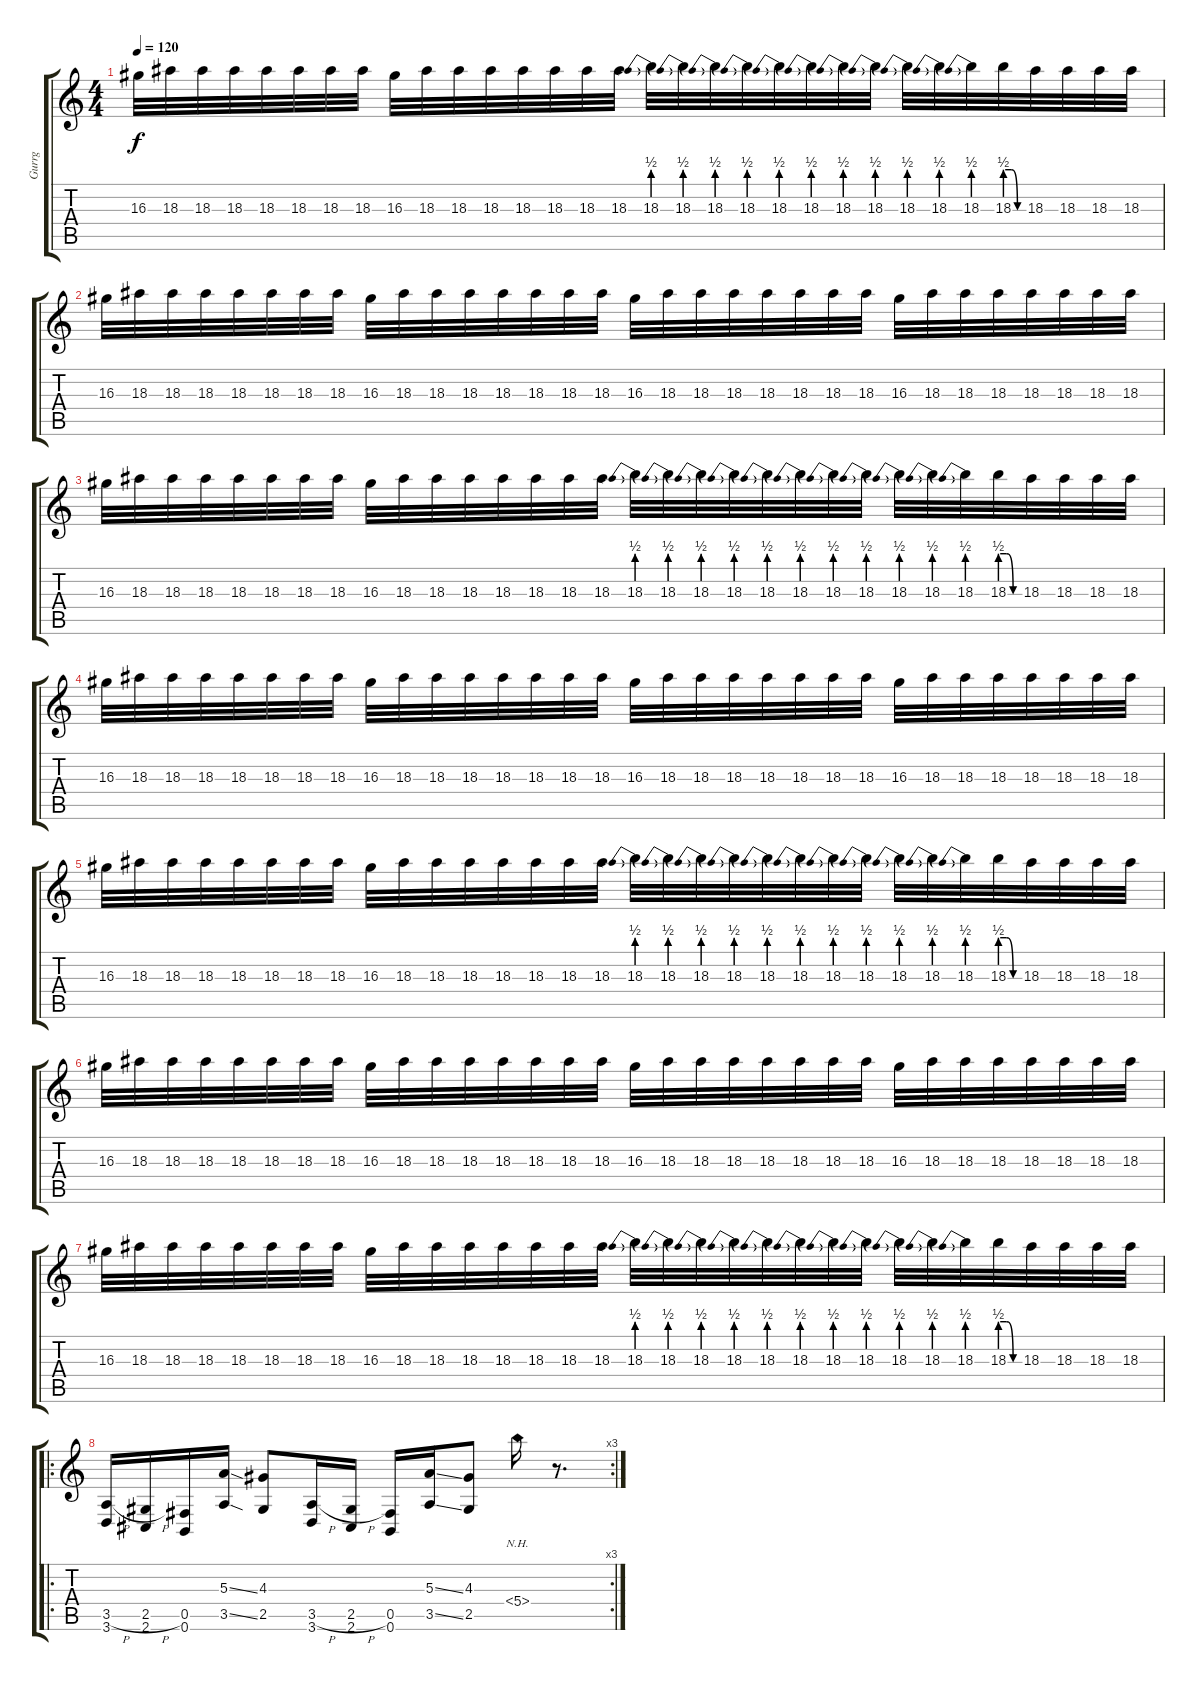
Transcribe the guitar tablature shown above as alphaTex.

\track ("Gurrg" "Gurrg") {instrument overdrivenguitar}
\staff {score tabs}
\tuning (Db4 Ab3 E3 B2 Gb2 B1) {hide}
\ts (4 4)
\tempo 120
\clef g2
\ks c
16.3.32{dy f} 18.3.32 18.3.32 18.3.32 18.3.32 18.3.32 18.3.32 18.3.32 16.3.32 18.3.32 18.3.32 18.3.32 18.3.32 18.3.32 18.3.32 18.3.32 18.3{be (prebend 0 2 60 2)}.32 18.3{be (prebend 0 2 60 2)}.32 18.3{be (prebend 0 2 60 2)}.32 18.3{be (prebend 0 2 60 2)}.32 18.3{be (prebend 0 2 60 2)}.32 18.3{be (prebend 0 2 60 2)}.32 18.3{be (prebend 0 2 60 2)}.32 18.3{be (prebend 0 2 60 2)}.32 18.3{be (prebend 0 2 60 2)}.32 18.3{be (prebend 0 2 60 2)}.32 18.3{be (prebend 0 2 60 2)}.32 18.3{be (custom 0 2 20 2 40 0 60 0)}.32 18.3.32 18.3.32 18.3.32 18.3.32 |
16.3.32 18.3.32 18.3.32 18.3.32 18.3.32 18.3.32 18.3.32 18.3.32 16.3.32 18.3.32 18.3.32 18.3.32 18.3.32 18.3.32 18.3.32 18.3.32 16.3.32 18.3.32 18.3.32 18.3.32 18.3.32 18.3.32 18.3.32 18.3.32 16.3.32 18.3.32 18.3.32 18.3.32 18.3.32 18.3.32 18.3.32 18.3.32 |
16.3.32 18.3.32 18.3.32 18.3.32 18.3.32 18.3.32 18.3.32 18.3.32 16.3.32 18.3.32 18.3.32 18.3.32 18.3.32 18.3.32 18.3.32 18.3.32 18.3{be (prebend 0 2 60 2)}.32 18.3{be (prebend 0 2 60 2)}.32 18.3{be (prebend 0 2 60 2)}.32 18.3{be (prebend 0 2 60 2)}.32 18.3{be (prebend 0 2 60 2)}.32 18.3{be (prebend 0 2 60 2)}.32 18.3{be (prebend 0 2 60 2)}.32 18.3{be (prebend 0 2 60 2)}.32 18.3{be (prebend 0 2 60 2)}.32 18.3{be (prebend 0 2 60 2)}.32 18.3{be (prebend 0 2 60 2)}.32 18.3{be (custom 0 2 20 2 40 0 60 0)}.32 18.3.32 18.3.32 18.3.32 18.3.32 |
16.3.32 18.3.32 18.3.32 18.3.32 18.3.32 18.3.32 18.3.32 18.3.32 16.3.32 18.3.32 18.3.32 18.3.32 18.3.32 18.3.32 18.3.32 18.3.32 16.3.32 18.3.32 18.3.32 18.3.32 18.3.32 18.3.32 18.3.32 18.3.32 16.3.32 18.3.32 18.3.32 18.3.32 18.3.32 18.3.32 18.3.32 18.3.32 |
16.3.32 18.3.32 18.3.32 18.3.32 18.3.32 18.3.32 18.3.32 18.3.32 16.3.32 18.3.32 18.3.32 18.3.32 18.3.32 18.3.32 18.3.32 18.3.32 18.3{be (prebend 0 2 60 2)}.32 18.3{be (prebend 0 2 60 2)}.32 18.3{be (prebend 0 2 60 2)}.32 18.3{be (prebend 0 2 60 2)}.32 18.3{be (prebend 0 2 60 2)}.32 18.3{be (prebend 0 2 60 2)}.32 18.3{be (prebend 0 2 60 2)}.32 18.3{be (prebend 0 2 60 2)}.32 18.3{be (prebend 0 2 60 2)}.32 18.3{be (prebend 0 2 60 2)}.32 18.3{be (prebend 0 2 60 2)}.32 18.3{be (custom 0 2 20 2 40 0 60 0)}.32 18.3.32 18.3.32 18.3.32 18.3.32 |
16.3.32 18.3.32 18.3.32 18.3.32 18.3.32 18.3.32 18.3.32 18.3.32 16.3.32 18.3.32 18.3.32 18.3.32 18.3.32 18.3.32 18.3.32 18.3.32 16.3.32 18.3.32 18.3.32 18.3.32 18.3.32 18.3.32 18.3.32 18.3.32 16.3.32 18.3.32 18.3.32 18.3.32 18.3.32 18.3.32 18.3.32 18.3.32 |
16.3.32 18.3.32 18.3.32 18.3.32 18.3.32 18.3.32 18.3.32 18.3.32 16.3.32 18.3.32 18.3.32 18.3.32 18.3.32 18.3.32 18.3.32 18.3.32 18.3{be (prebend 0 2 60 2)}.32 18.3{be (prebend 0 2 60 2)}.32 18.3{be (prebend 0 2 60 2)}.32 18.3{be (prebend 0 2 60 2)}.32 18.3{be (prebend 0 2 60 2)}.32 18.3{be (prebend 0 2 60 2)}.32 18.3{be (prebend 0 2 60 2)}.32 18.3{be (prebend 0 2 60 2)}.32 18.3{be (prebend 0 2 60 2)}.32 18.3{be (prebend 0 2 60 2)}.32 18.3{be (prebend 0 2 60 2)}.32 18.3{be (custom 0 2 20 2 40 0 60 0)}.32 18.3.32 18.3.32 18.3.32 18.3.32 |
\ro
\rc 3
(3.5{h} 3.6).16 (2.5{h} 2.6).16 (0.5 0.6).16 (5.3{ss} 3.5{ss}).16 (4.3 2.5).8 (3.5{h} 3.6).16 (2.5{h} 2.6).16 (0.5 0.6).16 (5.3{ss} 3.5{ss}).16 (4.3 2.5).8 5.4{nh}.16 r.8{d}
